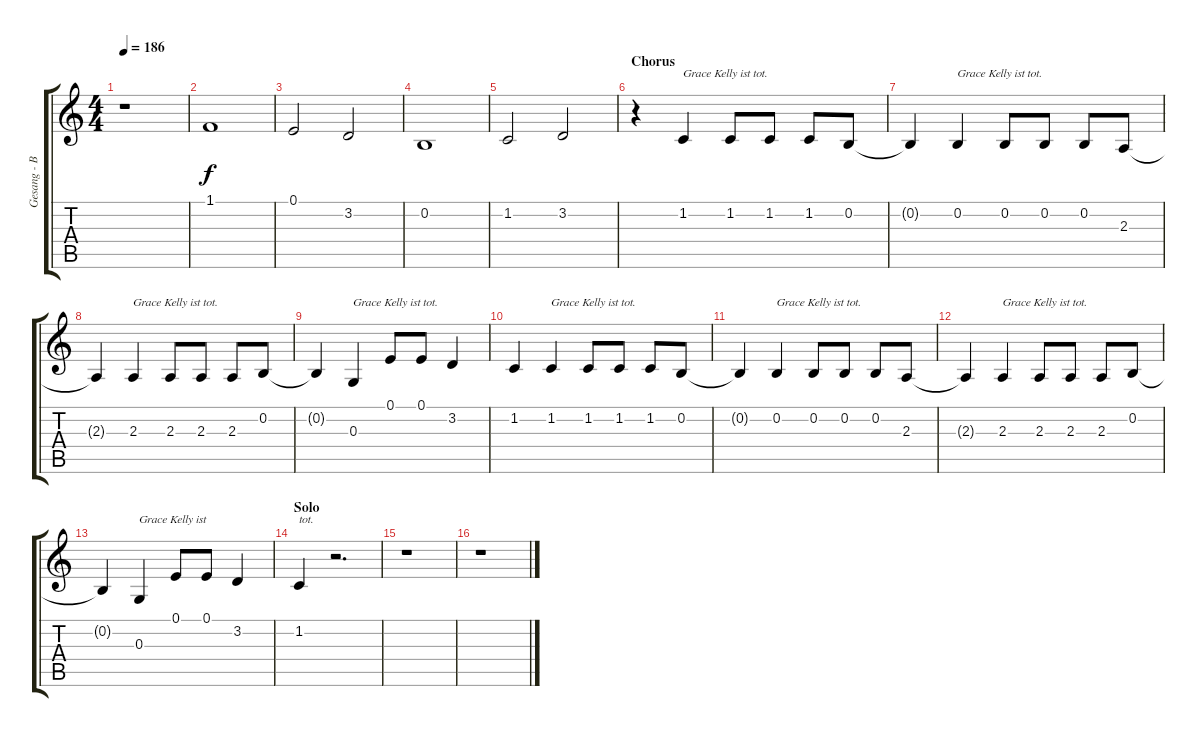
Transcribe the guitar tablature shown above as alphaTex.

\track ("Gesang - Bela + Sahnie" "Gesang - B") {instrument altosax}
\staff {score tabs}
\tuning (E4 B3 G3 D3 A2 E2) {hide}
\ts (4 4)
\tempo 186
\clef g2
\ks c
r.1{dy f} |
1.1.1 |
0.1.2 3.2.2 |
0.2.1 |
1.2.2 3.2.2 |
\section ("" "Chorus")
r.4 1.2.4{txt "Grace Kelly ist tot."} 1.2.8 1.2.8 1.2.8 0.2.8 |
0.2{t}.4 0.2.4{txt "Grace Kelly ist tot."} 0.2.8 0.2.8 0.2.8 2.3.8 |
2.3{t}.4 2.3.4{txt "Grace Kelly ist tot."} 2.3.8 2.3.8 2.3.8 0.2.8 |
0.2{t}.4 0.3.4{txt "Grace Kelly ist tot."} 0.1.8 0.1.8 3.2.4 |
1.2.4 1.2.4{txt "Grace Kelly ist tot."} 1.2.8 1.2.8 1.2.8 0.2.8 |
0.2{t}.4 0.2.4{txt "Grace Kelly ist tot."} 0.2.8 0.2.8 0.2.8 2.3.8 |
2.3{t}.4 2.3.4{txt "Grace Kelly ist tot."} 2.3.8 2.3.8 2.3.8 0.2.8 |
0.2{t}.4 0.3.4{txt "Grace Kelly ist"} 0.1.8 0.1.8 3.2.4 |
\section ("" "Solo")
1.2.4{txt "tot."} r.2{d} |
r.1 |
r.1
